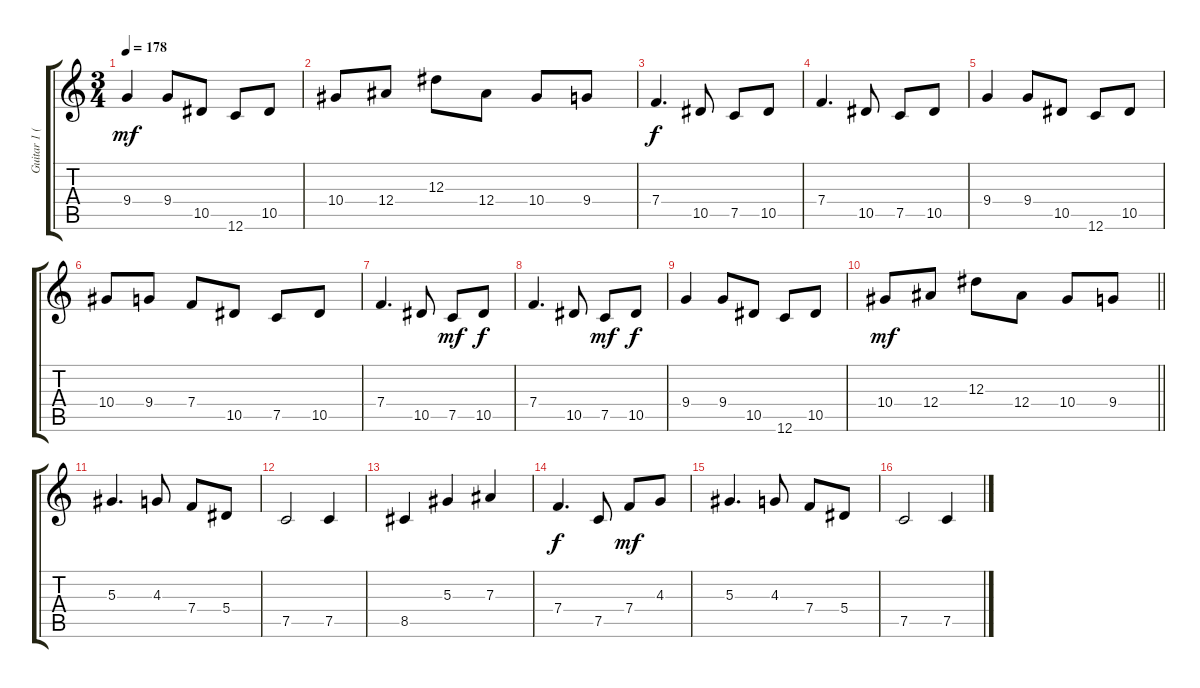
\track ("Guitar 1 (Lead)" "Guitar 1 (") {instrument distortionguitar}
\staff {score tabs}
\tuning (C4 G3 Eb3 Bb2 F2 C2) {hide}
\ts (3 4)
\tempo 178
\clef g2
\ks c
9.4.4{dy mf} 9.4.8 10.5.8 12.6.8 10.5.8 |
10.4.8 12.4.8 12.3.8 12.4.8 10.4.8 9.4.8 |
7.4.4{d dy f volume 14 balance 2} 10.5.8 7.5.8 10.5.8 |
7.4.4{d} 10.5.8 7.5.8 10.5.8 |
9.4.4 9.4.8 10.5.8 12.6.8 10.5.8 |
10.4.8 9.4.8 7.4.8 10.5.8 7.5.8 10.5.8 |
7.4.4{d} 10.5.8 7.5.8{dy mf} 10.5.8{dy f} |
7.4.4{d} 10.5.8 7.5.8{dy mf} 10.5.8{dy f} |
9.4.4 9.4.8 10.5.8 12.6.8 10.5.8 |
\barLineRight lightlight
10.4.8{dy mf} 12.4.8 12.3.8 12.4.8 10.4.8 9.4.8 |
5.3.4{d volume 16 balance 8} 4.3.8 7.4.8 5.4.8 |
7.5.2 7.5.4 |
8.5.4 5.3.4 7.3.4 |
7.4.4{d dy f} 7.5.8 7.4.8{dy mf} 4.3.8 |
5.3.4{d} 4.3.8 7.4.8 5.4.8 |
7.5.2 7.5.4
